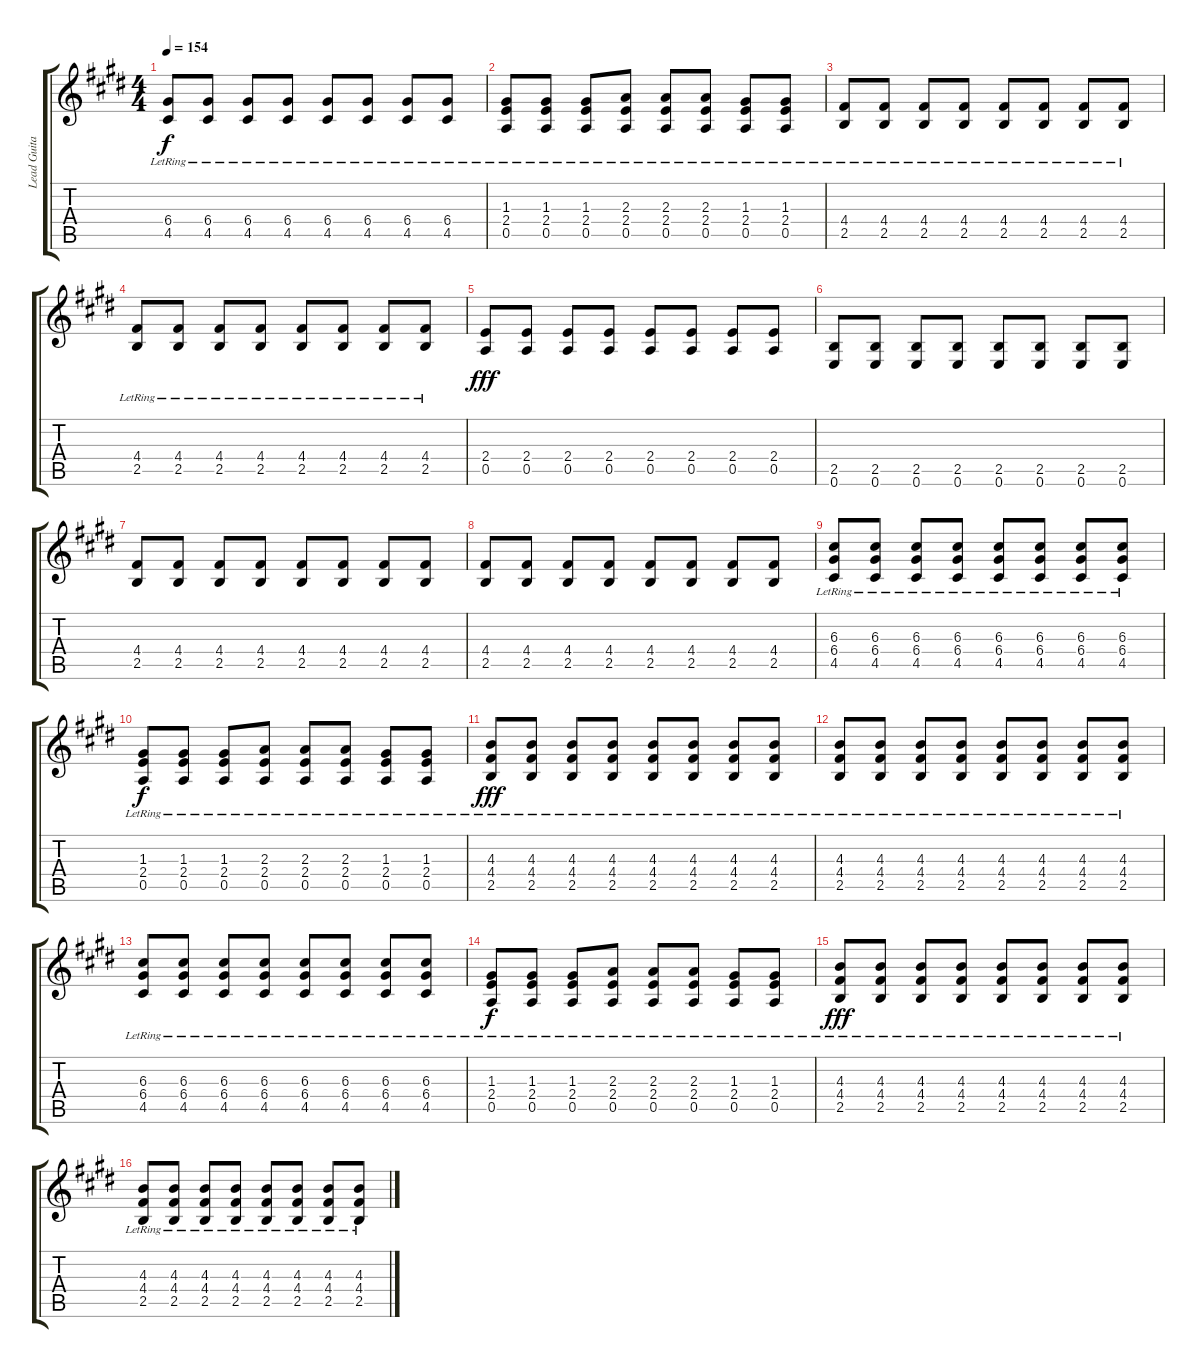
\track ("Lead Guitar (Matt Skiba)" "Lead Guita") {instrument distortionguitar}
\staff {score tabs}
\tuning (E4 B3 G3 D3 A2 E2) {hide}
\ts (4 4)
\tempo 154
\clef g2
\ks c#minor
(6.4{lr} 4.5{lr}).8{dy f} (6.4{lr} 4.5{lr}).8 (6.4{lr} 4.5{lr}).8 (6.4{lr} 4.5{lr}).8 (6.4{lr} 4.5{lr}).8 (6.4{lr} 4.5{lr}).8 (6.4{lr} 4.5{lr}).8 (6.4{lr} 4.5{lr}).8 |
(1.3{lr} 2.4{lr} 0.5{lr}).8 (1.3{lr} 2.4{lr} 0.5{lr}).8 (1.3{lr} 2.4{lr} 0.5{lr}).8 (2.3{lr} 2.4{lr} 0.5{lr}).8 (2.3{lr} 2.4{lr} 0.5{lr}).8 (2.3{lr} 2.4{lr} 0.5{lr}).8 (1.3{lr} 2.4{lr} 0.5{lr}).8 (1.3 2.4{lr} 0.5{lr}).8 |
(4.4{lr} 2.5{lr}).8 (4.4{lr} 2.5{lr}).8 (4.4{lr} 2.5{lr}).8 (4.4{lr} 2.5{lr}).8 (4.4{lr} 2.5{lr}).8 (4.4{lr} 2.5{lr}).8 (4.4{lr} 2.5{lr}).8 (4.4{lr} 2.5{lr}).8 |
(4.4{lr} 2.5{lr}).8 (4.4{lr} 2.5{lr}).8 (4.4{lr} 2.5{lr}).8 (4.4{lr} 2.5{lr}).8 (4.4{lr} 2.5{lr}).8 (4.4{lr} 2.5{lr}).8 (4.4{lr} 2.5{lr}).8 (4.4{lr} 2.5{lr}).8 |
(2.4 0.5).8{dy fff} (2.4 0.5).8 (2.4 0.5).8 (2.4 0.5).8 (2.4 0.5).8 (2.4 0.5).8 (2.4 0.5).8 (2.4 0.5).8 |
(2.5 0.6).8 (2.5 0.6).8 (2.5 0.6).8 (2.5 0.6).8 (2.5 0.6).8 (2.5 0.6).8 (2.5 0.6).8 (2.5 0.6).8 |
(4.4 2.5).8 (4.4 2.5).8 (4.4 2.5).8 (4.4 2.5).8 (4.4 2.5).8 (4.4 2.5).8 (4.4 2.5).8 (4.4 2.5).8 |
(4.4 2.5).8 (4.4 2.5).8 (4.4 2.5).8 (4.4 2.5).8 (4.4 2.5).8 (4.4 2.5).8 (4.4 2.5).8 (4.4 2.5).8 |
(6.3 6.4{lr} 4.5{lr}).8 (6.3 6.4{lr} 4.5{lr}).8 (6.3 6.4{lr} 4.5{lr}).8 (6.3 6.4{lr} 4.5{lr}).8 (6.3 6.4{lr} 4.5{lr}).8 (6.3 6.4{lr} 4.5{lr}).8 (6.3 6.4{lr} 4.5{lr}).8 (6.3 6.4{lr} 4.5{lr}).8 |
(1.3{lr} 2.4{lr} 0.5{lr}).8{dy f} (1.3{lr} 2.4{lr} 0.5{lr}).8 (1.3{lr} 2.4{lr} 0.5{lr}).8 (2.3{lr} 2.4{lr} 0.5{lr}).8 (2.3{lr} 2.4{lr} 0.5{lr}).8 (2.3{lr} 2.4{lr} 0.5{lr}).8 (1.3{lr} 2.4{lr} 0.5{lr}).8 (1.3{lr} 2.4{lr} 0.5{lr}).8 |
(4.3 4.4{lr} 2.5{lr}).8{dy fff} (4.3 4.4{lr} 2.5{lr}).8 (4.3 4.4{lr} 2.5{lr}).8 (4.3 4.4{lr} 2.5{lr}).8 (4.3 4.4{lr} 2.5{lr}).8 (4.3 4.4{lr} 2.5{lr}).8 (4.3 4.4{lr} 2.5{lr}).8 (4.3 4.4{lr} 2.5{lr}).8 |
(4.3 4.4{lr} 2.5{lr}).8 (4.3 4.4{lr} 2.5{lr}).8 (4.3 4.4{lr} 2.5{lr}).8 (4.3 4.4{lr} 2.5{lr}).8 (4.3 4.4{lr} 2.5{lr}).8 (4.3 4.4{lr} 2.5{lr}).8 (4.3 4.4{lr} 2.5{lr}).8 (4.3 4.4{lr} 2.5{lr}).8 |
(6.3 6.4{lr} 4.5{lr}).8 (6.3 6.4{lr} 4.5{lr}).8 (6.3 6.4{lr} 4.5{lr}).8 (6.3 6.4{lr} 4.5{lr}).8 (6.3 6.4{lr} 4.5{lr}).8 (6.3 6.4{lr} 4.5{lr}).8 (6.3 6.4{lr} 4.5{lr}).8 (6.3 6.4{lr} 4.5{lr}).8 |
(1.3{lr} 2.4{lr} 0.5{lr}).8{dy f} (1.3{lr} 2.4{lr} 0.5{lr}).8 (1.3{lr} 2.4{lr} 0.5{lr}).8 (2.3{lr} 2.4{lr} 0.5{lr}).8 (2.3{lr} 2.4{lr} 0.5{lr}).8 (2.3{lr} 2.4{lr} 0.5{lr}).8 (1.3{lr} 2.4{lr} 0.5{lr}).8 (1.3{lr} 2.4{lr} 0.5{lr}).8 |
(4.3 4.4{lr} 2.5{lr}).8{dy fff} (4.3 4.4{lr} 2.5{lr}).8 (4.3 4.4{lr} 2.5{lr}).8 (4.3 4.4{lr} 2.5{lr}).8 (4.3 4.4{lr} 2.5{lr}).8 (4.3 4.4{lr} 2.5{lr}).8 (4.3 4.4{lr} 2.5{lr}).8 (4.3 4.4{lr} 2.5{lr}).8 |
(4.3 4.4{lr} 2.5{lr}).8 (4.3 4.4{lr} 2.5{lr}).8 (4.3 4.4{lr} 2.5{lr}).8 (4.3 4.4{lr} 2.5{lr}).8 (4.3 4.4{lr} 2.5{lr}).8 (4.3 4.4{lr} 2.5{lr}).8 (4.3 4.4{lr} 2.5{lr}).8 (4.3 4.4{lr} 2.5{lr}).8
